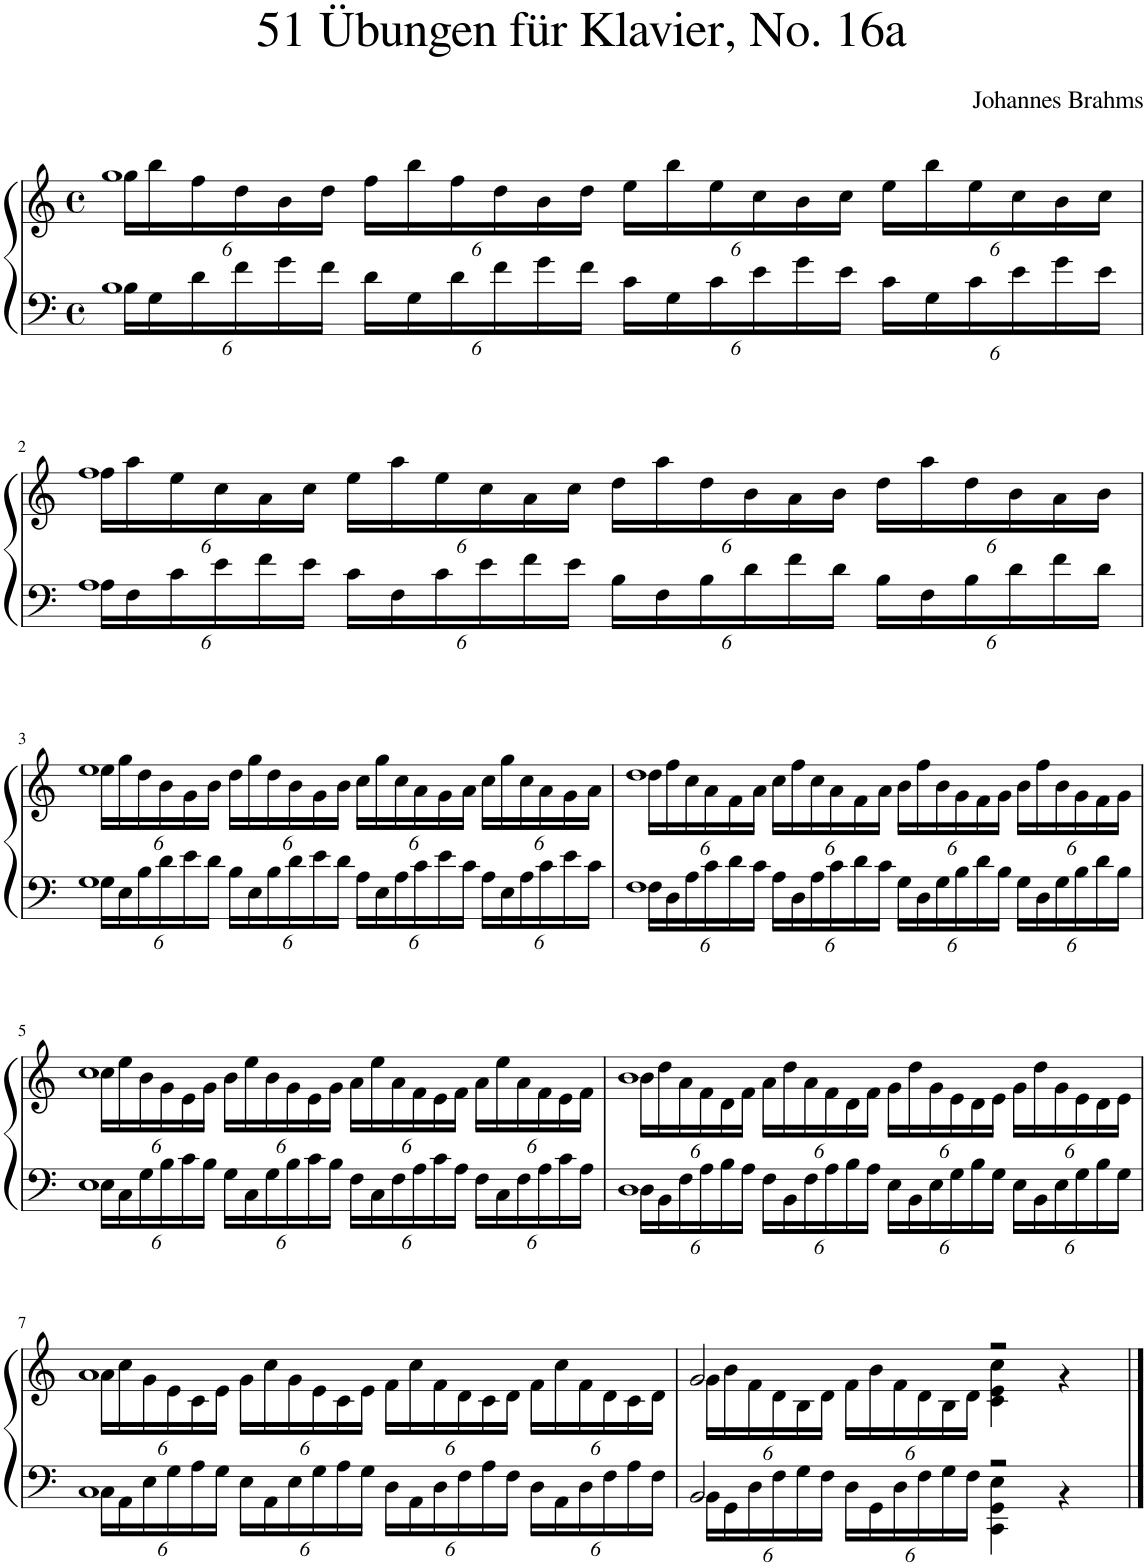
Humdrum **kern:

**kern	**kern
*part1	*part1
*staff2	*staff1
*I"Piano	*
*I'Pno	*
*clefF4	*clefG2
*k[]	*k[]
*M4/4	*M4/4
*met(c)	*met(c)
=1	=1
*^	*^
*	*Xbrackettup	*	*Xbrackettup
1B	24B\LL	1gg	24gg\LL
.	24G\	.	24bb\
.	24d\	.	24ff\
.	24f\	.	24dd\
.	24g\	.	24b\
.	24f\JJ	.	24dd\JJ
.	24d\LL	.	24ff\LL
.	24G\	.	24bb\
.	24d\	.	24ff\
.	24f\	.	24dd\
.	24g\	.	24b\
.	24f\JJ	.	24dd\JJ
.	24c\LL	.	24ee\LL
.	24G\	.	24bb\
.	24c\	.	24ee\
.	24e\	.	24cc\
.	24g\	.	24b\
.	24e\JJ	.	24cc\JJ
.	24c\LL	.	24ee\LL
.	24G\	.	24bb\
.	24c\	.	24ee\
.	24e\	.	24cc\
.	24g\	.	24b\
.	24e\JJ	.	24cc\JJ
!!LO:LB:g=z	!!
=2	=2	=2	=2
1A	24A\LL	1ff	24ff\LL
.	24F\	.	24aa\
.	24c\	.	24ee\
.	24e\	.	24cc\
.	24f\	.	24a\
.	24e\JJ	.	24cc\JJ
.	24c\LL	.	24ee\LL
.	24F\	.	24aa\
.	24c\	.	24ee\
.	24e\	.	24cc\
.	24f\	.	24a\
.	24e\JJ	.	24cc\JJ
.	24B\LL	.	24dd\LL
.	24F\	.	24aa\
.	24B\	.	24dd\
.	24d\	.	24b\
.	24f\	.	24a\
.	24d\JJ	.	24b\JJ
.	24B\LL	.	24dd\LL
.	24F\	.	24aa\
.	24B\	.	24dd\
.	24d\	.	24b\
.	24f\	.	24a\
.	24d\JJ	.	24b\JJ
!!LO:LB:g=z	!!
=3	=3	=3	=3
1G	24G\LL	1ee	24ee\LL
.	24E\	.	24gg\
.	24B\	.	24dd\
.	24d\	.	24b\
.	24e\	.	24g\
.	24d\JJ	.	24b\JJ
.	24B\LL	.	24dd\LL
.	24E\	.	24gg\
.	24B\	.	24dd\
.	24d\	.	24b\
.	24e\	.	24g\
.	24d\JJ	.	24b\JJ
.	24A\LL	.	24cc\LL
.	24E\	.	24gg\
.	24A\	.	24cc\
.	24c\	.	24a\
.	24e\	.	24g\
.	24c\JJ	.	24a\JJ
.	24A\LL	.	24cc\LL
.	24E\	.	24gg\
.	24A\	.	24cc\
.	24c\	.	24a\
.	24e\	.	24g\
.	24c\JJ	.	24a\JJ
=4	=4	=4	=4
1F	24F\LL	1dd	24dd\LL
.	24D\	.	24ff\
.	24A\	.	24cc\
.	24c\	.	24a\
.	24d\	.	24f\
.	24c\JJ	.	24a\JJ
.	24A\LL	.	24cc\LL
.	24D\	.	24ff\
.	24A\	.	24cc\
.	24c\	.	24a\
.	24d\	.	24f\
.	24c\JJ	.	24a\JJ
.	24G\LL	.	24b\LL
.	24D\	.	24ff\
.	24G\	.	24b\
.	24B\	.	24g\
.	24d\	.	24f\
.	24B\JJ	.	24g\JJ
.	24G\LL	.	24b\LL
.	24D\	.	24ff\
.	24G\	.	24b\
.	24B\	.	24g\
.	24d\	.	24f\
.	24B\JJ	.	24g\JJ
!!LO:LB:g=z	!!
=5	=5	=5	=5
1E	24E\LL	1cc	24cc\LL
.	24C\	.	24ee\
.	24G\	.	24b\
.	24B\	.	24g\
.	24c\	.	24e\
.	24B\JJ	.	24g\JJ
.	24G\LL	.	24b\LL
.	24C\	.	24ee\
.	24G\	.	24b\
.	24B\	.	24g\
.	24c\	.	24e\
.	24B\JJ	.	24g\JJ
.	24F\LL	.	24a\LL
.	24C\	.	24ee\
.	24F\	.	24a\
.	24A\	.	24f\
.	24c\	.	24e\
.	24A\JJ	.	24f\JJ
.	24F\LL	.	24a\LL
.	24C\	.	24ee\
.	24F\	.	24a\
.	24A\	.	24f\
.	24c\	.	24e\
.	24A\JJ	.	24f\JJ
=6	=6	=6	=6
1D	24D\LL	1b	24b\LL
.	24BB\	.	24dd\
.	24F\	.	24a\
.	24A\	.	24f\
.	24B\	.	24d\
.	24A\JJ	.	24f\JJ
.	24F\LL	.	24a\LL
.	24BB\	.	24dd\
.	24F\	.	24a\
.	24A\	.	24f\
.	24B\	.	24d\
.	24A\JJ	.	24f\JJ
.	24E\LL	.	24g\LL
.	24BB\	.	24dd\
.	24E\	.	24g\
.	24G\	.	24e\
.	24B\	.	24d\
.	24G\JJ	.	24e\JJ
.	24E\LL	.	24g\LL
.	24BB\	.	24dd\
.	24E\	.	24g\
.	24G\	.	24e\
.	24B\	.	24d\
.	24G\JJ	.	24e\JJ
!!LO:LB:g=z	!!
=7	=7	=7	=7
1C	24C\LL	1a	24a\LL
.	24AA\	.	24cc\
.	24E\	.	24g\
.	24G\	.	24e\
.	24A\	.	24c\
.	24G\JJ	.	24e\JJ
.	24E\LL	.	24g\LL
.	24AA\	.	24cc\
.	24E\	.	24g\
.	24G\	.	24e\
.	24A\	.	24c\
.	24G\JJ	.	24e\JJ
.	24D\LL	.	24f\LL
.	24AA\	.	24cc\
.	24D\	.	24f\
.	24F\	.	24d\
.	24A\	.	24c\
.	24F\JJ	.	24d\JJ
.	24D\LL	.	24f\LL
.	24AA\	.	24cc\
.	24D\	.	24f\
.	24F\	.	24d\
.	24A\	.	24c\
.	24F\JJ	.	24d\JJ
=8	=8	=8	=8
2BB/	24BB\LL	2g/	24g\LL
.	24GG\	.	24b\
.	24D\	.	24f\
.	24F\	.	24d\
.	24G\	.	24B\
.	24F\JJ	.	24d\JJ
.	24D\LL	.	24f\LL
.	24GG\	.	24b\
.	24D\	.	24f\
.	24F\	.	24d\
.	24G\	.	24B\
.	24F\JJ	.	24d\JJ
2r	4CC\ 4GG\ 4E\	2r	4c\ 4e\ 4cc\
.	4r	.	4r
*v	*v	*	*
*	*v	*v
==	==
*-	*-
